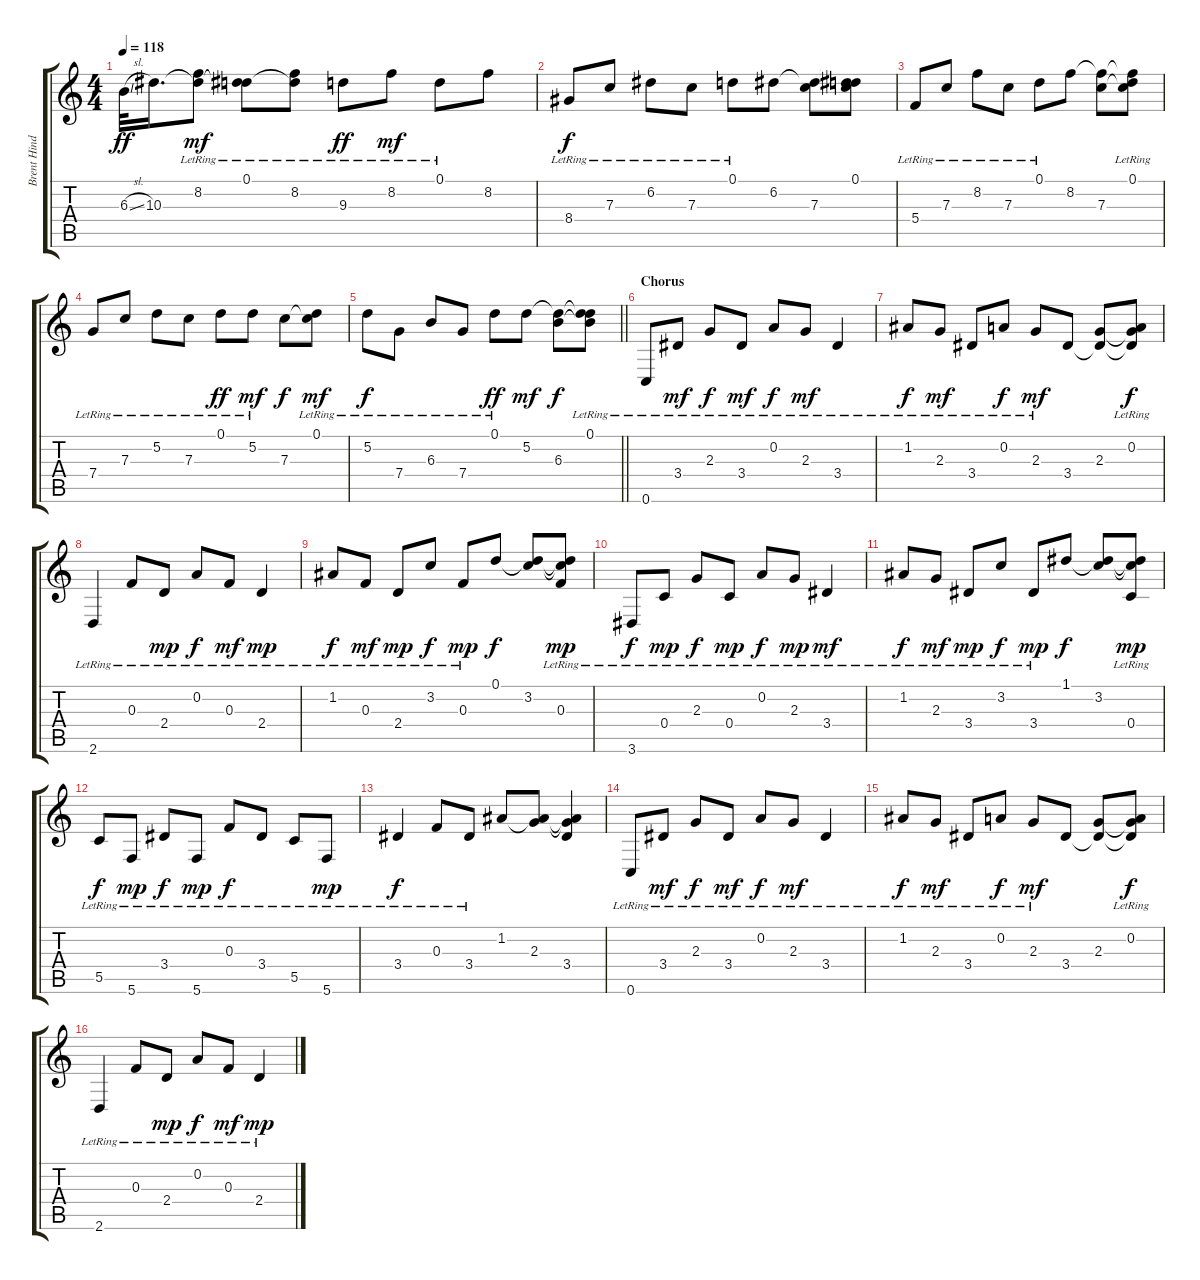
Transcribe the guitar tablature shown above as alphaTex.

\track ("Brent Hinds - Guitar (Rhythm)" "Brent Hind") {instrument electricguitarclean}
\staff {score tabs}
\tuning (D4 A3 F3 C3 G2 C2) {hide}
\ts (4 4)
\tempo 118
\clef g2
\ks c
6.3{sl}.32{dy ff} 10.3.16{d} (8.2{lr} 10.3{t}).8{dy mf} (0.1{lr} 10.3{t}).8 (8.2{lr} 10.3{t}).8 9.3{lr}.8{dy ff} 8.2{lr}.8{dy mf} 0.1{lr}.8 8.2.8 |
8.4{lr}.8{dy f} 7.3{lr}.8 6.2{lr}.8 7.3{lr}.8 0.1{lr}.8 6.2.8 (6.2{t} 7.3).8 (0.1 6.2{t} 7.3{t}).8 |
5.4{lr}.8 7.3{lr}.8 8.2{lr}.8 7.3{lr}.8 0.1{lr}.8 8.2.8 (8.2{t} 7.3).8 (0.1{lr} 8.2{t} 7.3{t}).8 |
7.4{lr}.8 7.3{lr}.8 5.2{lr}.8 7.3{lr}.8 0.1{lr}.8{dy ff} 5.2{lr}.8{dy mf} 7.3.8{dy f} (0.1{lr} 7.3{t}).8{dy mf} |
\barLineRight lightlight
5.2{lr}.8{dy f} 7.4{lr}.8 6.3{lr}.8 7.4{lr}.8 0.1{lr}.8{dy ff} 5.2.8{dy mf} (5.2{t} 6.3).8{dy f} (0.1{lr} 5.2{t} 6.3{t}).8 |
\section ("" "Chorus")
0.6{lr}.8 3.4{lr}.8{dy mf} 2.3{lr}.8{dy f} 3.4{lr}.8{dy mf} 0.2{lr}.8{dy f} 2.3{lr}.8{dy mf} 3.4{lr}.4 |
1.2{lr}.8{dy f} 2.3{lr}.8{dy mf} 3.4{lr}.8 0.2{lr}.8{dy f} 2.3{lr}.8{dy mf} 3.4.8 (2.3 3.4{t}).8 (0.2{lr} 2.3{t} 3.4{t}).8{dy f} |
2.6{lr}.4 0.3{lr}.8 2.4{lr}.8{dy mp} 0.2{lr}.8{dy f} 0.3{lr}.8{dy mf} 2.4{lr}.4{dy mp} |
1.2{lr}.8{dy f} 0.3{lr}.8{dy mf} 2.4{lr}.8{dy mp} 3.2{lr}.8{dy f} 0.3{lr}.8{dy mp} 0.1.8{dy f} (0.1{t} 3.2).8 (0.1{t} 3.2{t} 0.3{lr}).8{dy mp} |
3.6{lr}.8{dy f} 0.4{lr}.8{dy mp} 2.3{lr}.8{dy f} 0.4{lr}.8{dy mp} 0.2{lr}.8{dy f} 2.3{lr}.8{dy mp} 3.4{lr}.4{dy mf} |
1.2{lr}.8{dy f} 2.3{lr}.8{dy mf} 3.4{lr}.8{dy mp} 3.2{lr}.8{dy f} 3.4{lr}.8{dy mp} 1.1.8{dy f} (1.1{t} 3.2).8 (1.1{t} 3.2{t} 0.4{lr}).8{dy mp} |
5.5{lr}.8{dy f} 5.6{lr}.8{dy mp} 3.4{lr}.8{dy f} 5.6{lr}.8{dy mp} 0.3{lr}.8{dy f} 3.4{lr}.8 5.5{lr}.8 5.6{lr}.8{dy mp} |
3.4{lr}.4{dy f} 0.3{lr}.8 3.4{lr}.8 1.2.8 (1.2{t} 2.3).8 (1.2{t} 2.3{t} 3.4).4 |
0.6{lr}.8 3.4{lr}.8{dy mf} 2.3{lr}.8{dy f} 3.4{lr}.8{dy mf} 0.2{lr}.8{dy f} 2.3{lr}.8{dy mf} 3.4{lr}.4 |
1.2{lr}.8{dy f} 2.3{lr}.8{dy mf} 3.4{lr}.8 0.2{lr}.8{dy f} 2.3{lr}.8{dy mf} 3.4.8 (2.3 3.4{t}).8 (0.2{lr} 2.3{t} 3.4{t}).8{dy f} |
2.6{lr}.4 0.3{lr}.8 2.4{lr}.8{dy mp} 0.2{lr}.8{dy f} 0.3{lr}.8{dy mf} 2.4{lr}.4{dy mp}
